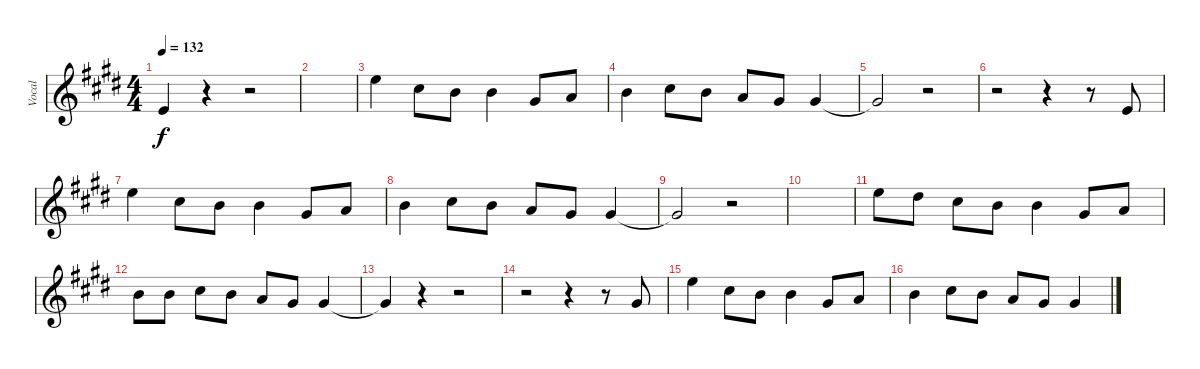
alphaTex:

\track ("Vocal" "Vocal") {instrument electricgrandpiano}
\staff {score}
\tuning (E4 B3 G3 D3 A2 E2 B1) {hide}
\ts (4 4)
\tempo 132
\clef g2
\ks e
0.1{t}.4{dy f} r.4 r.2 |
|
12.1.4 9.1.8 7.1.8 7.1.4 4.1.8 5.1.8 |
7.1.4 9.1.8 7.1.8 5.1.8 4.1.8 4.1.4 |
4.1{t}.2 r.2 |
r.2 r.4 r.8 0.1.8 |
12.1.4 9.1.8 7.1.8 7.1.4 4.1.8 5.1.8 |
7.1.4 9.1.8 7.1.8 5.1.8 4.1.8 4.1.4 |
4.1{t}.2 r.2 |
|
12.1.8 11.1.8 9.1.8 7.1.8 7.1.4 4.1.8 5.1.8 |
7.1.8 7.1.8 9.1.8 7.1.8 5.1.8 4.1.8 4.1.4 |
4.1{t}.4 r.4 r.2 |
r.2 r.4 r.8 4.1.8 |
12.1.4 9.1.8 7.1.8 7.1.4 4.1.8 5.1.8 |
7.1.4 9.1.8 7.1.8 5.1.8 4.1.8 4.1.4
